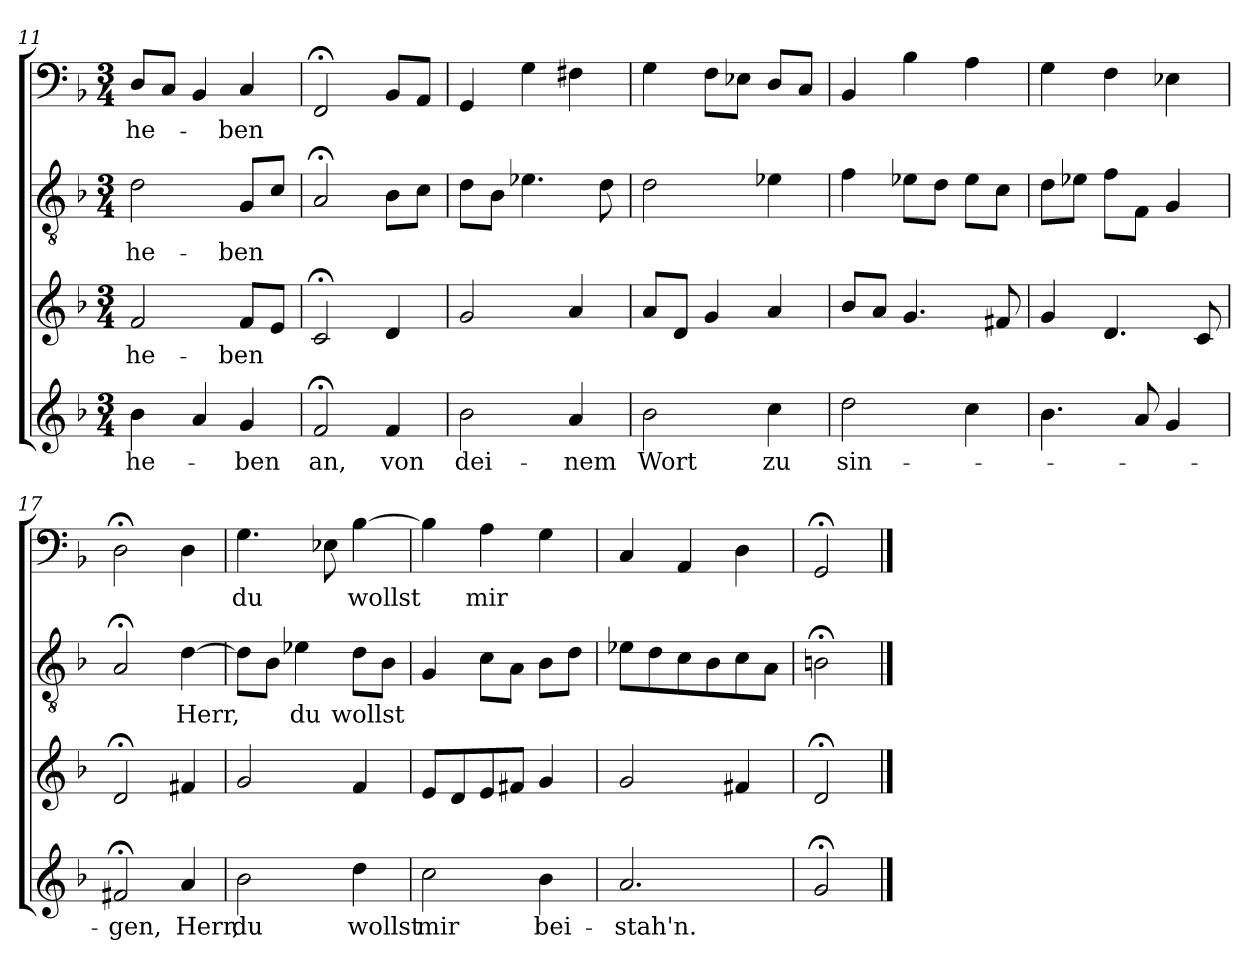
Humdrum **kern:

**kern	**text	**kern	**text	**kern	**text	**kern	**text
*part4	*part4	*part3	*part3	*part2	*part2	*part1	*part1
*staff4	*staff4	*staff3	*staff3	*staff2	*staff2	*staff1	*staff1
*clefG2	*	*clefG2	*	*clefGv2	*	*clefF4	*
*k[b-]	*	*k[b-]	*	*k[b-]	*	*k[b-]	*
*d:	*	*d:	*	*d:	*	*d:	*
*M3/4	*	*M3/4	*	*M3/4	*	*M3/4	*
=11	=11	=11	=11	=11	=11	=11	=11
4b-	he-	2f	he-	2d	he-	8DL	he-
.	.	.	.	.	.	8CJ	.
4a	.	.	.	.	.	4BB-	.
4g	-ben	8fL	-ben	8GL	-ben	4C	-ben
.	.	8eJ	.	8cJ	.	.	.
=12	=12	=12	=12	=12	=12	=12	=12
2f;<	an,	2c;<	.	2A;<	.	2FF;<	.
4f	von	4d	.	8B-L	.	8BB-L	.
.	.	.	.	8cJ	.	8AAJ	.
=13	=13	=13	=13	=13	=13	=13	=13
2b-	dei-	2g	.	8dL	.	4GG	.
.	.	.	.	8B-J	.	.	.
.	.	.	.	4.e-X	.	4G	.
4a	-nem	4a	.	.	.	4F#X	.
.	.	.	.	8d	.	.	.
=14	=14	=14	=14	=14	=14	=14	=14
2b-	Wort	8aL	.	2d	.	4G	.
.	.	8dJ	.	.	.	.	.
.	.	4g	.	.	.	8FL	.
.	.	.	.	.	.	8E-XJ	.
4cc	zu	4a	.	4e-X	.	8DL	.
.	.	.	.	.	.	8CJ	.
=15	=15	=15	=15	=15	=15	=15	=15
2dd	sin-	8b-L	.	4f	.	4BB-	.
.	.	8aJ	.	.	.	.	.
.	.	4.g	.	8e-XL	.	4B-	.
.	.	.	.	8dJ	.	.	.
4cc	.	.	.	8e-L	.	4A	.
.	.	8f#X	.	8cJ	.	.	.
=16	=16	=16	=16	=16	=16	=16	=16
4.b-	.	4g	.	8dL	.	4G	.
.	.	.	.	8e-XJ	.	.	.
.	.	4.d	.	8fL	.	4F	.
8a	.	.	.	8FJ	.	.	.
4g	.	.	.	4G	.	4E-X	.
.	.	8c	.	.	.	.	.
=17	=17	=17	=17	=17	=17	=17	=17
2f#X;<	-gen,	2d;<	.	2A;<	.	2D;<	.
4a	Herr,	4f#X	.	[4d	Herr,	4D	.
=18	=18	=18	=18	=18	=18	=18	=18
2b-	du	2g	.	8dL]	.	4.G	du
.	.	.	.	8B-J	.	.	.
.	.	.	.	4e-X	du	.	.
.	.	.	.	.	.	8E-X	.
4dd	wollst	4f	.	8dL	wollst	[4B-	wollst
.	.	.	.	8B-J	.	.	.
=19	=19	=19	=19	=19	=19	=19	=19
2cc	mir	8eL	.	4G	.	4B-]	.
.	.	8d	.	.	.	.	.
.	.	8e	.	8cL	.	4A	mir
.	.	8f#XJ	.	8AJ	.	.	.
4b-	bei-	4g	.	8B-L	.	4G	.
.	.	.	.	8dJ	.	.	.
=20	=20	=20	=20	=20	=20	=20	=20
2.a	-stah'n.	2g	.	8e-XL	.	4C	.
.	.	.	.	8d	.	.	.
.	.	.	.	8c	.	4AA	.
.	.	.	.	8B-	.	.	.
.	.	4f#X	.	8c	.	4D	.
.	.	.	.	8AJ	.	.	.
=21	=21	=21	=21	=21	=21	=21	=21
2g;<	.	2d;<	.	2Bn;<	.	2GG;<	.
==	==	==	==	==	==	==	==
*-	*-	*-	*-	*-	*-	*-	*-
